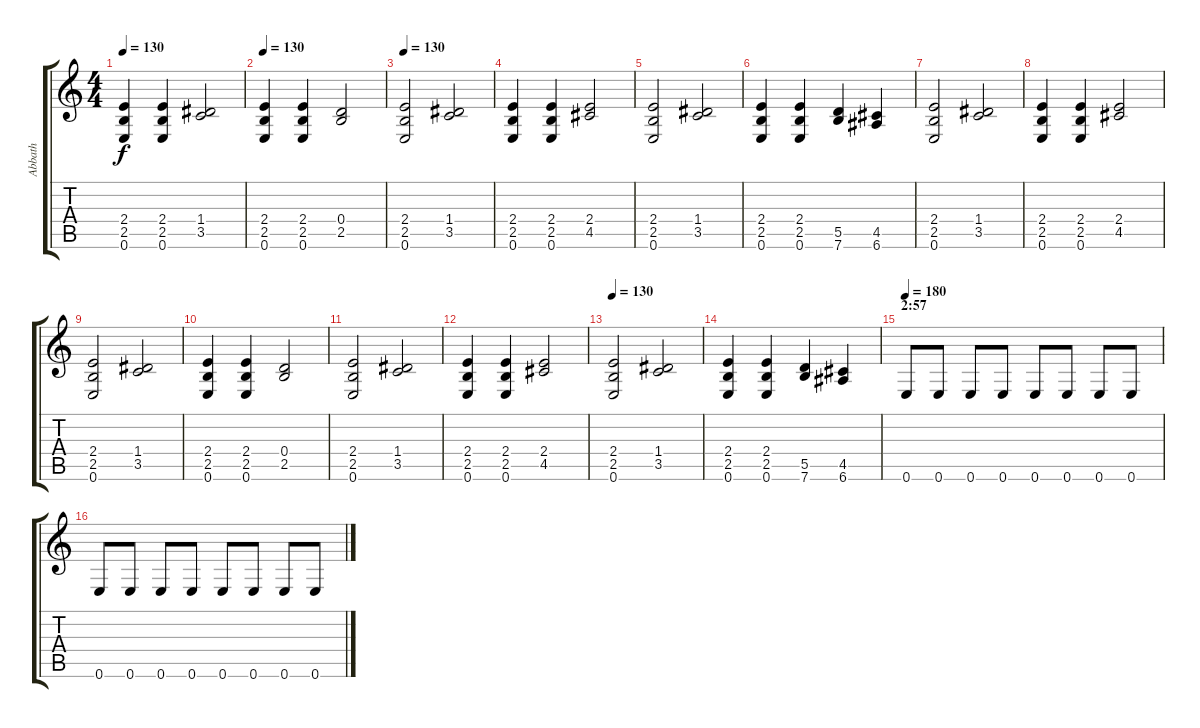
\track ("Abbath" "Abbath") {instrument distortionguitar}
\staff {score tabs}
\tuning (E4 B3 G3 D3 A2 E2) {hide}
\ts (4 4)
\tempo 130
\clef g2
\ks c
(2.4 2.5 0.6).4{dy f} (2.4 2.5 0.6).4 (1.4 3.5).2 |
\tempo 130
(2.4 2.5 0.6).4 (2.4 2.5 0.6).4 (0.4 2.5).2 |
\tempo 130
(2.4 2.5 0.6).2 (1.4 3.5).2 |
(2.4 2.5 0.6).4 (2.4 2.5 0.6).4 (2.4 4.5).2 |
(2.4 2.5 0.6).2 (1.4 3.5).2 |
(2.4 2.5 0.6).4 (2.4 2.5 0.6).4 (5.5 7.6).4 (4.5 6.6).4 |
(2.4 2.5 0.6).2 (1.4 3.5).2 |
(2.4 2.5 0.6).4 (2.4 2.5 0.6).4 (2.4 4.5).2 |
(2.4 2.5 0.6).2 (1.4 3.5).2 |
(2.4 2.5 0.6).4 (2.4 2.5 0.6).4 (0.4 2.5).2 |
(2.4 2.5 0.6).2 (1.4 3.5).2 |
(2.4 2.5 0.6).4 (2.4 2.5 0.6).4 (2.4 4.5).2 |
\tempo 130
(2.4 2.5 0.6).2 (1.4 3.5).2 |
(2.4 2.5 0.6).4 (2.4 2.5 0.6).4 (5.5 7.6).4 (4.5 6.6).4 |
\section ("" "2:57")
\tempo 180
0.6.8 0.6.8 0.6.8 0.6.8 0.6.8 0.6.8 0.6.8 0.6.8 |
0.6.8 0.6.8 0.6.8 0.6.8 0.6.8 0.6.8 0.6.8 0.6.8
